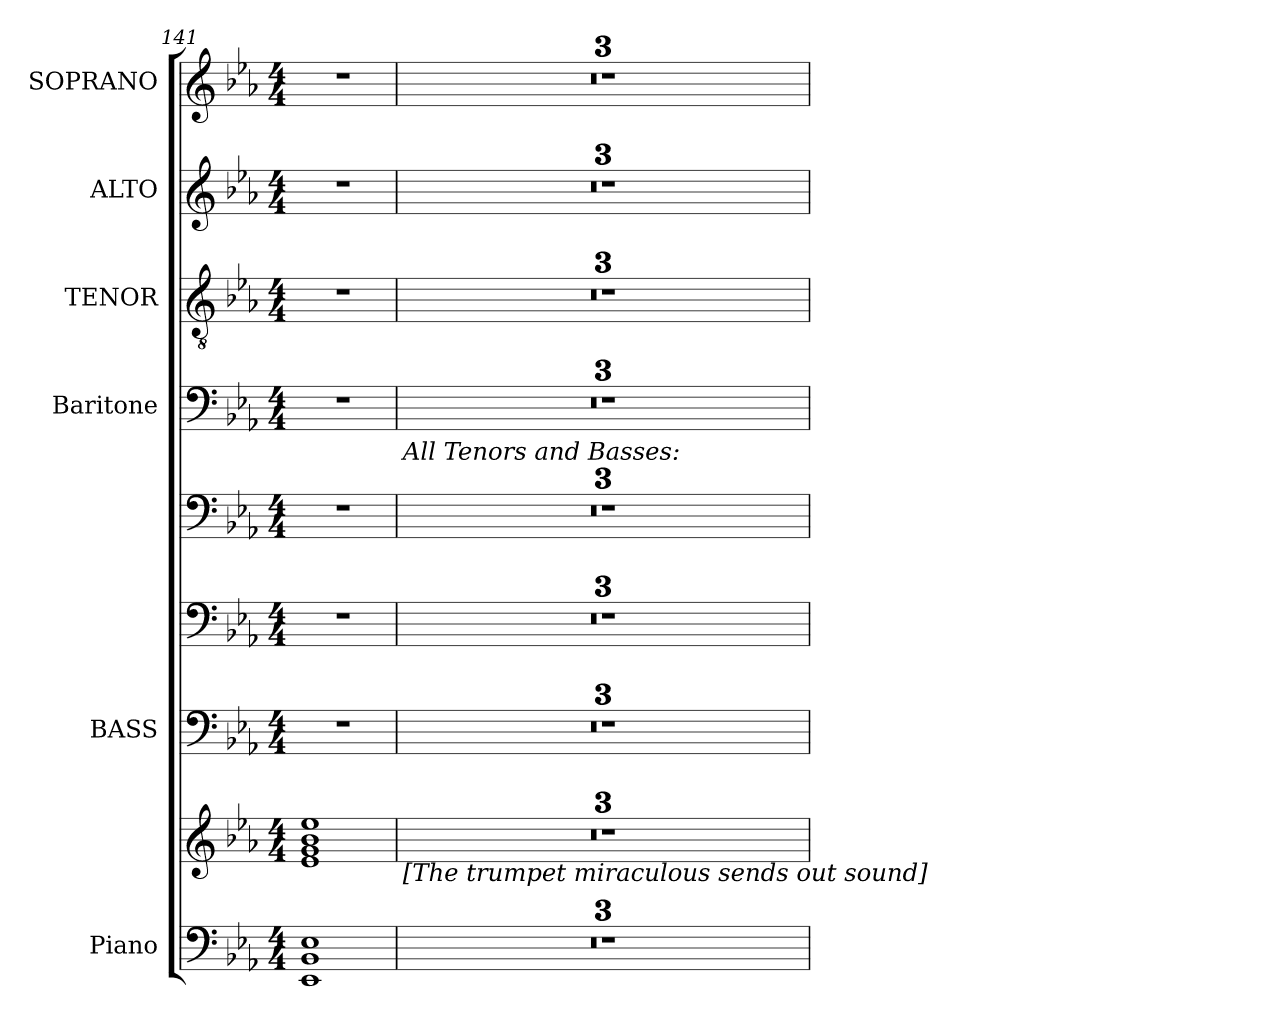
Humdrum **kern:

**kern	**kern	**kern	**kern	**kern	**kern	**kern	**kern	**kern
*part6	*part6	*part5	*part5	*part5	*part4	*part3	*part2	*part1
*staff9	*staff8	*staff7	*staff6	*staff5	*staff4	*staff3	*staff2	*staff1
*I"Piano	*	*I"BASS	*	*	*I"Baritone	*I"TENOR	*I"ALTO	*I"SOPRANO
*I'Pno.	*	*I'B.	*	*	*I'Bar.	*I'T.	*I'A.	*I'S.
*clefF4	*clefG2	*clefF4	*clefF4	*clefF4	*clefF4	*clefGv2	*clefG2	*clefG2
*	*	*	*	*	*	*ITrd7c12	*	*
*k[b-e-a-]	*k[b-e-a-]	*k[b-e-a-]	*k[b-e-a-]	*k[b-e-a-]	*k[b-e-a-]	*k[b-e-a-]	*k[b-e-a-]	*k[b-e-a-]
*E-:	*E-:	*E-:	*E-:	*E-:	*E-:	*E-:	*E-:	*E-:
*M4/4	*M4/4	*M4/4	*M4/4	*M4/4	*M4/4	*M4/4	*M4/4	*M4/4
*MM72	*MM72	*MM72	*MM72	*MM72	*MM72	*MM72	*MM72	*MM72
=141	=141	=141	=141	=141	=141	=141	=141	=141
1EE-i 1BB-i 1E-i	1e-i 1gi 1b-i 1ee-i	1r	1r	1r	1r	1r	1r	1r
=142	=142	=142	=142	=142	=142	=142	=142	=142
!	!	!	!	!LO:TX:a:i:t=All Tenors and Basses&colon;	!	!	!	!
!	!LO:TX:b:i:t=[The trumpet miraculous sends out sound]	!	!	!	!	!	!	!
1r	1r	1r	1r	1r	1r	1r	1r	1r
=143	=143	=143	=143	=143	=143	=143	=143	=143
1r	1r	1r	1r	1r	1r	1r	1r	1r
=144	=144	=144	=144	=144	=144	=144	=144	=144
1r	1r	1r	1r	1r	1r	1r	1r	1r
=	=	=	=	=	=	=	=	=
*-	*-	*-	*-	*-	*-	*-	*-	*-
